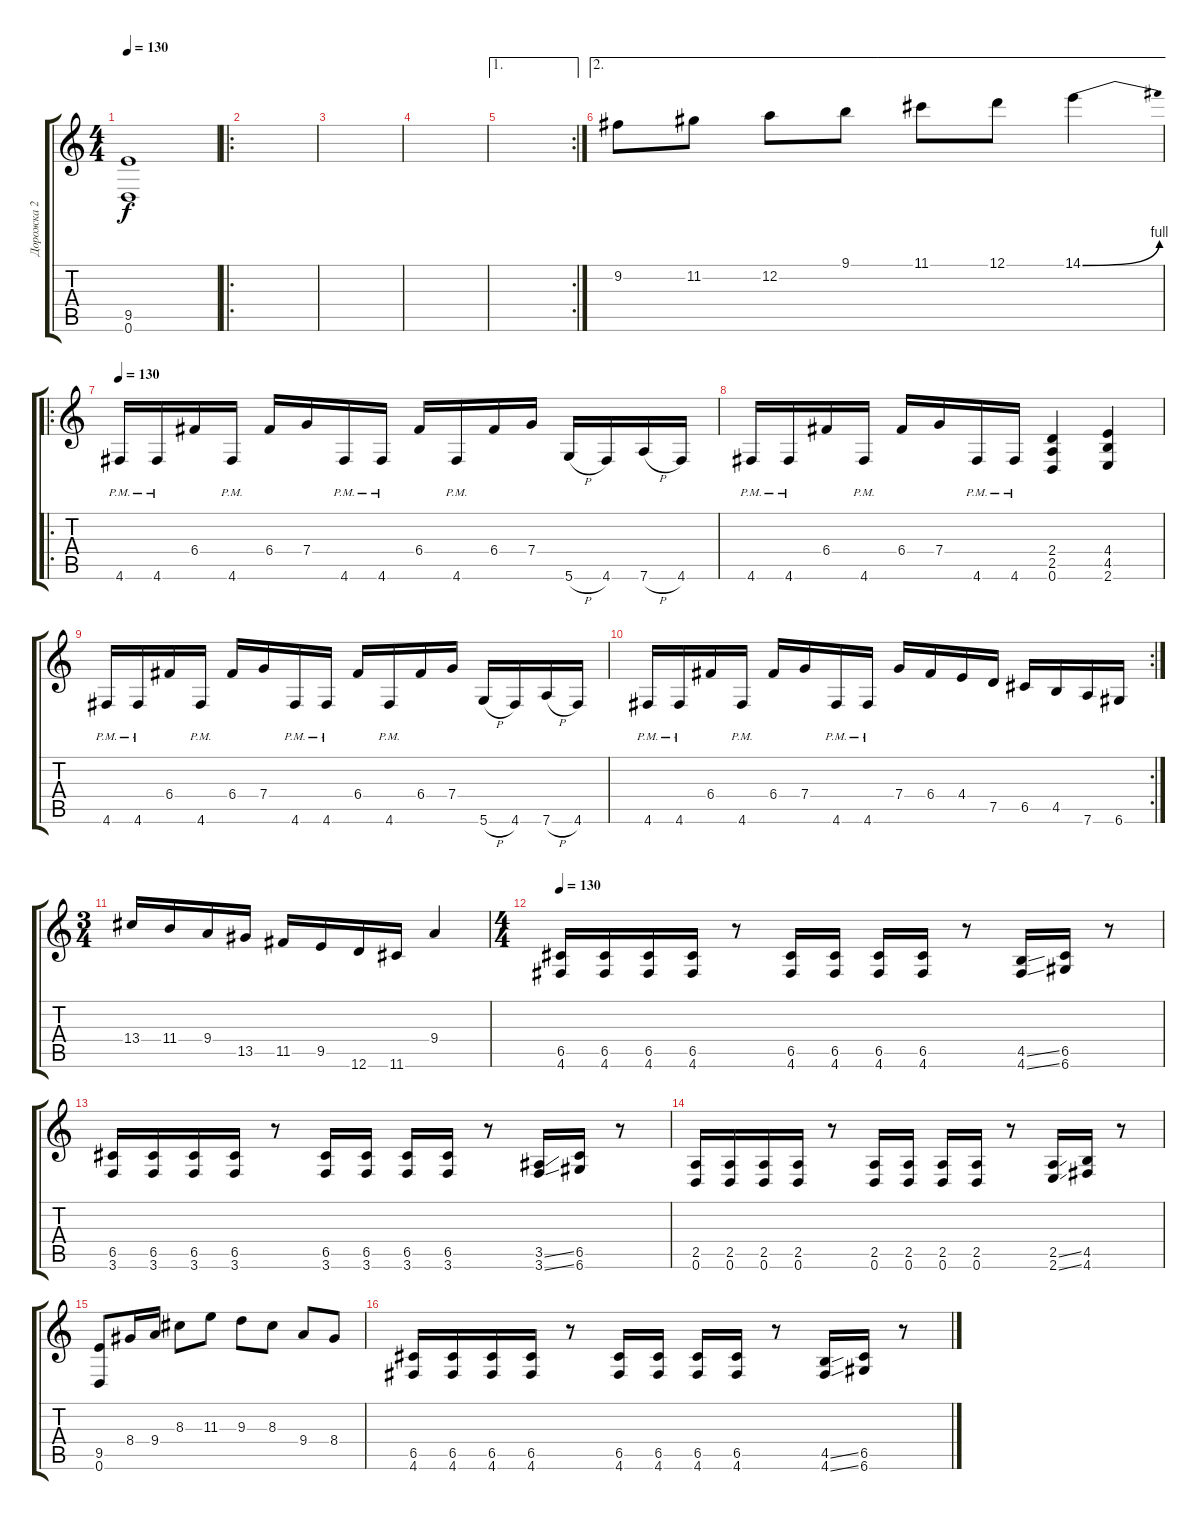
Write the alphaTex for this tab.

\track ("Дорожка 2" "Дорожка 2") {instrument distortionguitar}
\staff {score tabs}
\tuning (D4 A3 F3 C3 G2 D2) {hide}
\ts (4 4)
\tempo 130
\clef g2
\ks c
(9.5 0.6).1{dy f} |
\ro
|
|
|
\ae 1
\rc 2
|
\ae 2
9.2.8{balance 0} 11.2.8 12.2.8 9.1.8 11.1.8 12.1.8 14.1{be (bend 0 0 60 4)}.4 |
\ro
\tempo 130
4.6{pm}.16 4.6{pm}.16 6.4.16 4.6{pm}.16 6.4.16 7.4.16 4.6{pm}.16 4.6{pm}.16 6.4.16 4.6{pm}.16 6.4.16 7.4.16 5.6{h}.16 4.6.16 7.6{h}.16 4.6.16 |
4.6{pm}.16 4.6{pm}.16 6.4.16 4.6{pm}.16 6.4.16 7.4.16 4.6{pm}.16 4.6{pm}.16 (2.4 2.5 0.6).4 (4.4 4.5 2.6).4 |
4.6{pm}.16 4.6{pm}.16 6.4.16 4.6{pm}.16 6.4.16 7.4.16 4.6{pm}.16 4.6{pm}.16 6.4.16 4.6{pm}.16 6.4.16 7.4.16 5.6{h}.16 4.6.16 7.6{h}.16 4.6.16 |
\rc 2
4.6{pm}.16 4.6{pm}.16 6.4.16 4.6{pm}.16 6.4.16 7.4.16 4.6{pm}.16 4.6{pm}.16 7.4.16 6.4.16 4.4.16 7.5.16 6.5.16 4.5.16 7.6.16 6.6.16 |
\ts (3 4)
13.4.16 11.4.16 9.4.16 13.5.16 11.5.16 9.5.16 12.6.16 11.6.16 9.4.4 |
\ts (4 4)
\tempo 130
(6.5 4.6).16 (6.5 4.6).16 (6.5 4.6).16 (6.5 4.6).16 r.8 (6.5 4.6).16 (6.5 4.6).16 (6.5 4.6).16 (6.5 4.6).16 r.8 (4.5{ss} 4.6{ss}).16 (6.5 6.6).16 r.8 |
(6.5 3.6).16 (6.5 3.6).16 (6.5 3.6).16 (6.5 3.6).16 r.8 (6.5 3.6).16 (6.5 3.6).16 (6.5 3.6).16 (6.5 3.6).16 r.8 (3.5{ss} 3.6{ss}).16 (6.5 6.6).16 r.8 |
(2.5 0.6).16 (2.5 0.6).16 (2.5 0.6).16 (2.5 0.6).16 r.8 (2.5 0.6).16 (2.5 0.6).16 (2.5 0.6).16 (2.5 0.6).16 r.8 (2.5{ss} 2.6{ss}).16 (4.5 4.6).16 r.8 |
(9.5 0.6).8 8.4.16 9.4.16 8.3.8 11.3.8 9.3.8 8.3.8 9.4.8 8.4.8 |
(6.5 4.6).16 (6.5 4.6).16 (6.5 4.6).16 (6.5 4.6).16 r.8 (6.5 4.6).16 (6.5 4.6).16 (6.5 4.6).16 (6.5 4.6).16 r.8 (4.5{ss} 4.6{ss}).16 (6.5 6.6).16 r.8
